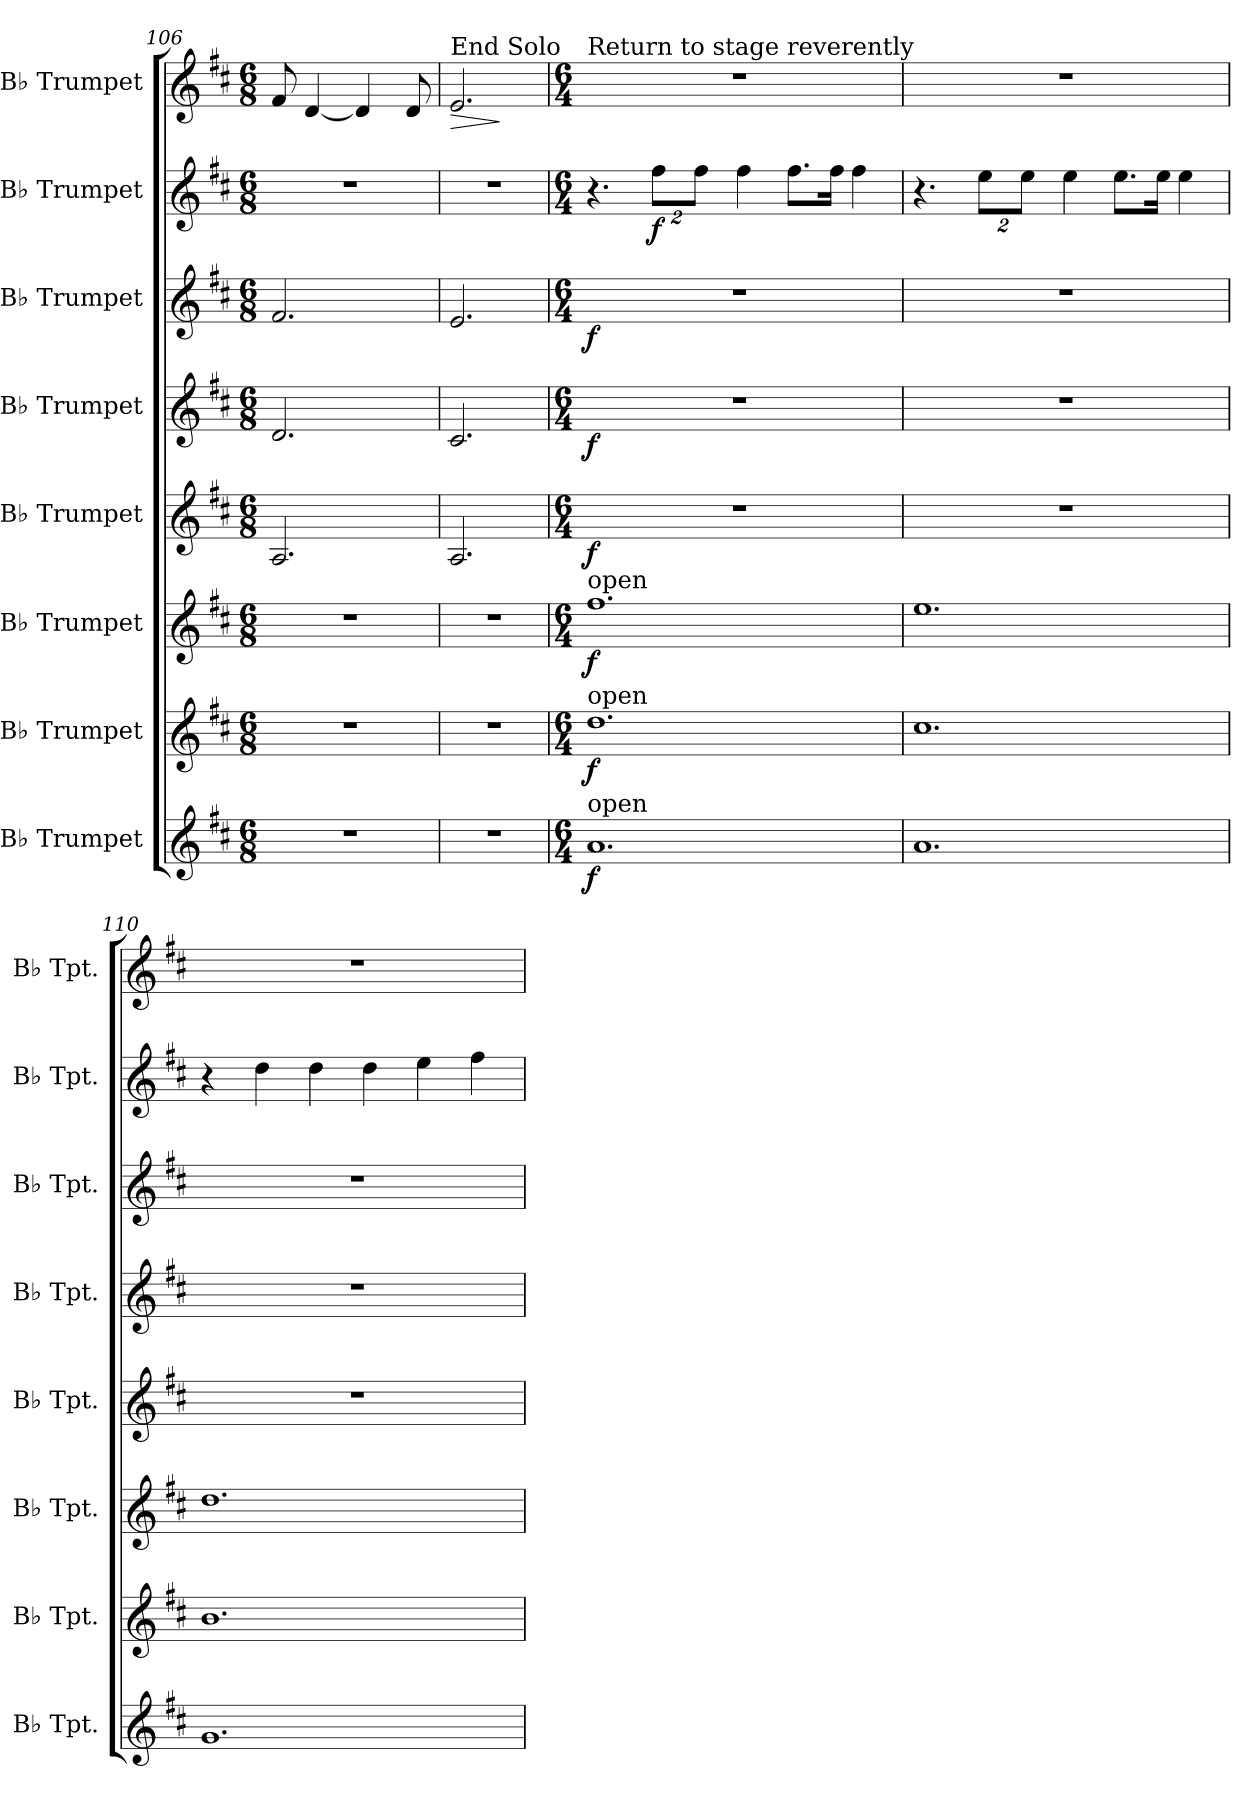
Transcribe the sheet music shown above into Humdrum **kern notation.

**kern	**dynam	**kern	**dynam	**kern	**dynam	**kern	**dynam	**kern	**dynam	**kern	**dynam	**kern	**dynam	**kern	**dynam
*part8	*part8	*part7	*part7	*part6	*part6	*part5	*part5	*part4	*part4	*part3	*part3	*part2	*part2	*part1	*part1
*staff8	*staff8	*staff7	*staff7	*staff6	*staff6	*staff5	*staff5	*staff4	*staff4	*staff3	*staff3	*staff2	*staff2	*staff1	*staff1
*I"B♭ Trumpet	*	*I"B♭ Trumpet	*	*I"B♭ Trumpet	*	*I"B♭ Trumpet	*	*I"B♭ Trumpet	*	*I"B♭ Trumpet	*	*I"B♭ Trumpet	*	*I"B♭ Trumpet	*
*I'B♭ Tpt.	*	*I'B♭ Tpt.	*	*I'B♭ Tpt.	*	*I'B♭ Tpt.	*	*I'B♭ Tpt.	*	*I'B♭ Tpt.	*	*I'B♭ Tpt.	*	*I'B♭ Tpt.	*
*clefG2	*	*clefG2	*	*clefG2	*	*clefG2	*	*clefG2	*	*clefG2	*	*clefG2	*	*clefG2	*
*ITrd1c2	*	*ITrd1c2	*	*ITrd1c2	*	*ITrd1c2	*	*ITrd1c2	*	*ITrd1c2	*	*ITrd1c2	*	*ITrd1c2	*
*k[]	*	*k[]	*	*k[]	*	*k[]	*	*k[]	*	*k[]	*	*k[]	*	*k[]	*
*M6/8	*	*M6/8	*	*M6/8	*	*M6/8	*	*M6/8	*	*M6/8	*	*M6/8	*	*M6/8	*
=106	=106	=106	=106	=106	=106	=106	=106	=106	=106	=106	=106	=106	=106	=106	=106
2.r	.	2.r	.	2.r	.	2.G/	.	2.c/	.	2.e/	.	2.r	.	8e/	.
.	.	.	.	.	.	.	.	.	.	.	.	.	.	[4c/	.
.	.	.	.	.	.	.	.	.	.	.	.	.	.	4c/]	.
.	.	.	.	.	.	.	.	.	.	.	.	.	.	8c/	.
=107	=107	=107	=107	=107	=107	=107	=107	=107	=107	=107	=107	=107	=107	=107	=107
!	!	!	!	!	!	!	!	!	!	!	!	!	!	!LO:TX:a:t=End Solo	!
!	!	!	!	!	!	!	!	!	!	!	!	!	!	!	!LO:HP:b
2.r	.	2.r	.	2.r	.	2.G/	.	2.B/	.	2.d/	.	2.r	.	2.d/	>
.	.	.	.	.	.	.	.	.	.	.	.	.	.	.	]
!!LO:PB:g=z
=108	=108	=108	=108	=108	=108	=108	=108	=108	=108	=108	=108	=108	=108	=108	=108
*M6/4	*	*M6/4	*	*M6/4	*	*M6/4	*	*M6/4	*	*M6/4	*	*M6/4	*	*M6/4	*
*	*	*	*	*	*	*	*	*	*	*	*	*	*	*MM138	*
!	!	!	!	!	!	!	!	!	!	!	!	!	!	!LO:TX:a:t=Return to stage reverently	!
!	!	!	!	!LO:TX:a:t=open	!	!	!	!	!	!	!	!	!	!	!
!	!	!LO:TX:a:t=open	!	!	!	!	!	!	!	!	!	!	!	!	!
!LO:TX:a:t=open	!	!	!	!	!	!	!	!	!	!	!	!	!	!	!
!	!LO:DY:b	!	!LO:DY:b	!	!LO:DY:b	!	!LO:DY:b	!	!LO:DY:b	!	!LO:DY:b	!	!	!	!
1.g	f	1.cc	f	1.ee	f	1.r	f	1.r	f	1.r	f	4.r	.	1.r	.
*	*	*	*	*	*	*	*	*	*	*	*	*Xbrackettup	*	*	*
!	!	!	!	!	!	!	!	!	!	!	!	!	!LO:DY:b	!	!
.	.	.	.	.	.	.	.	.	.	.	.	16%3ee\L	f	.	.
.	.	.	.	.	.	.	.	.	.	.	.	16%3ee\J	.	.	.
.	.	.	.	.	.	.	.	.	.	.	.	4ee\	.	.	.
.	.	.	.	.	.	.	.	.	.	.	.	8.ee\L	.	.	.
.	.	.	.	.	.	.	.	.	.	.	.	16ee\Jk	.	.	.
.	.	.	.	.	.	.	.	.	.	.	.	4ee\	.	.	.
=109	=109	=109	=109	=109	=109	=109	=109	=109	=109	=109	=109	=109	=109	=109	=109
1.g	.	1.b	.	1.dd	.	1.r	.	1.r	.	1.r	.	4.r	.	1.r	.
.	.	.	.	.	.	.	.	.	.	.	.	16%3dd\L	.	.	.
.	.	.	.	.	.	.	.	.	.	.	.	16%3dd\J	.	.	.
.	.	.	.	.	.	.	.	.	.	.	.	4dd\	.	.	.
.	.	.	.	.	.	.	.	.	.	.	.	8.dd\L	.	.	.
.	.	.	.	.	.	.	.	.	.	.	.	16dd\Jk	.	.	.
.	.	.	.	.	.	.	.	.	.	.	.	4dd\	.	.	.
=110	=110	=110	=110	=110	=110	=110	=110	=110	=110	=110	=110	=110	=110	=110	=110
1.f	.	1.a	.	1.cc	.	1.r	.	1.r	.	1.r	.	4r	.	1.r	.
.	.	.	.	.	.	.	.	.	.	.	.	4cc\	.	.	.
.	.	.	.	.	.	.	.	.	.	.	.	4cc\	.	.	.
.	.	.	.	.	.	.	.	.	.	.	.	4cc\	.	.	.
.	.	.	.	.	.	.	.	.	.	.	.	4dd\	.	.	.
.	.	.	.	.	.	.	.	.	.	.	.	4ee\	.	.	.
=	=	=	=	=	=	=	=	=	=	=	=	=	=	=	=
*-	*-	*-	*-	*-	*-	*-	*-	*-	*-	*-	*-	*-	*-	*-	*-
